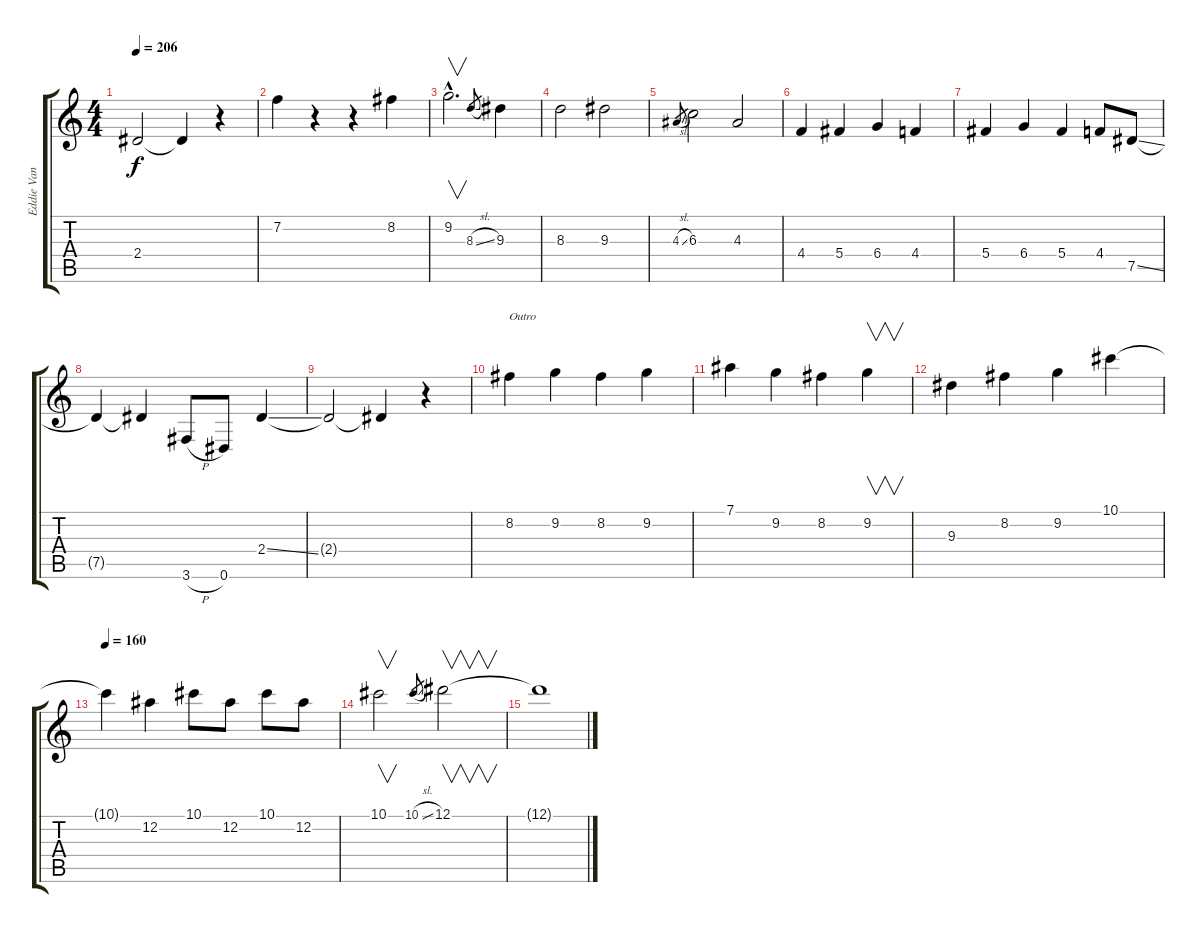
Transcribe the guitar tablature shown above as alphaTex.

\track ("Eddie Van Halen slide" "Eddie Van ") {instrument electricguitarjazz}
\staff {score tabs}
\tuning (Eb4 Bb3 Gb3 Db3 Ab2 Eb2) {hide}
\ts (4 4)
\tempo 206
\clef g2
\ks c
2.4{t}.2{dy f} 2.4{t}.4 r.4 |
7.2.4 r.4 r.4 8.2.4 |
9.2{hac}.2{v d} 8.3{sl}.8{gr} 9.3.4 |
8.3.2 9.3.2 |
4.3{sl}.8{gr} 6.3.2 4.3.2 |
4.4.4 5.4.4 6.4.4 4.4.4 |
5.4.4 6.4.4 5.4.4 4.4.8 7.5{ss}.8 |
7.5{t}.4 7.5{t}.4 3.6{h}.8 0.6.8 2.4{ss}.4 |
2.4{t}.2 2.4{t}.4 r.4 |
8.2.4{txt "Outro"} 9.2.4 8.2.4 9.2.4 |
7.1.4 9.2.4 8.2.4 9.2.4{v} |
9.3.4 8.2.4 9.2.4 10.1.4 |
\tempo 160
10.1{t}.4 12.2.4 10.1.8 12.2.8 10.1.8 12.2.8 |
10.1.2{v} 10.1{sl}.8{gr} 12.1.2{v} |
12.1{t}.1
